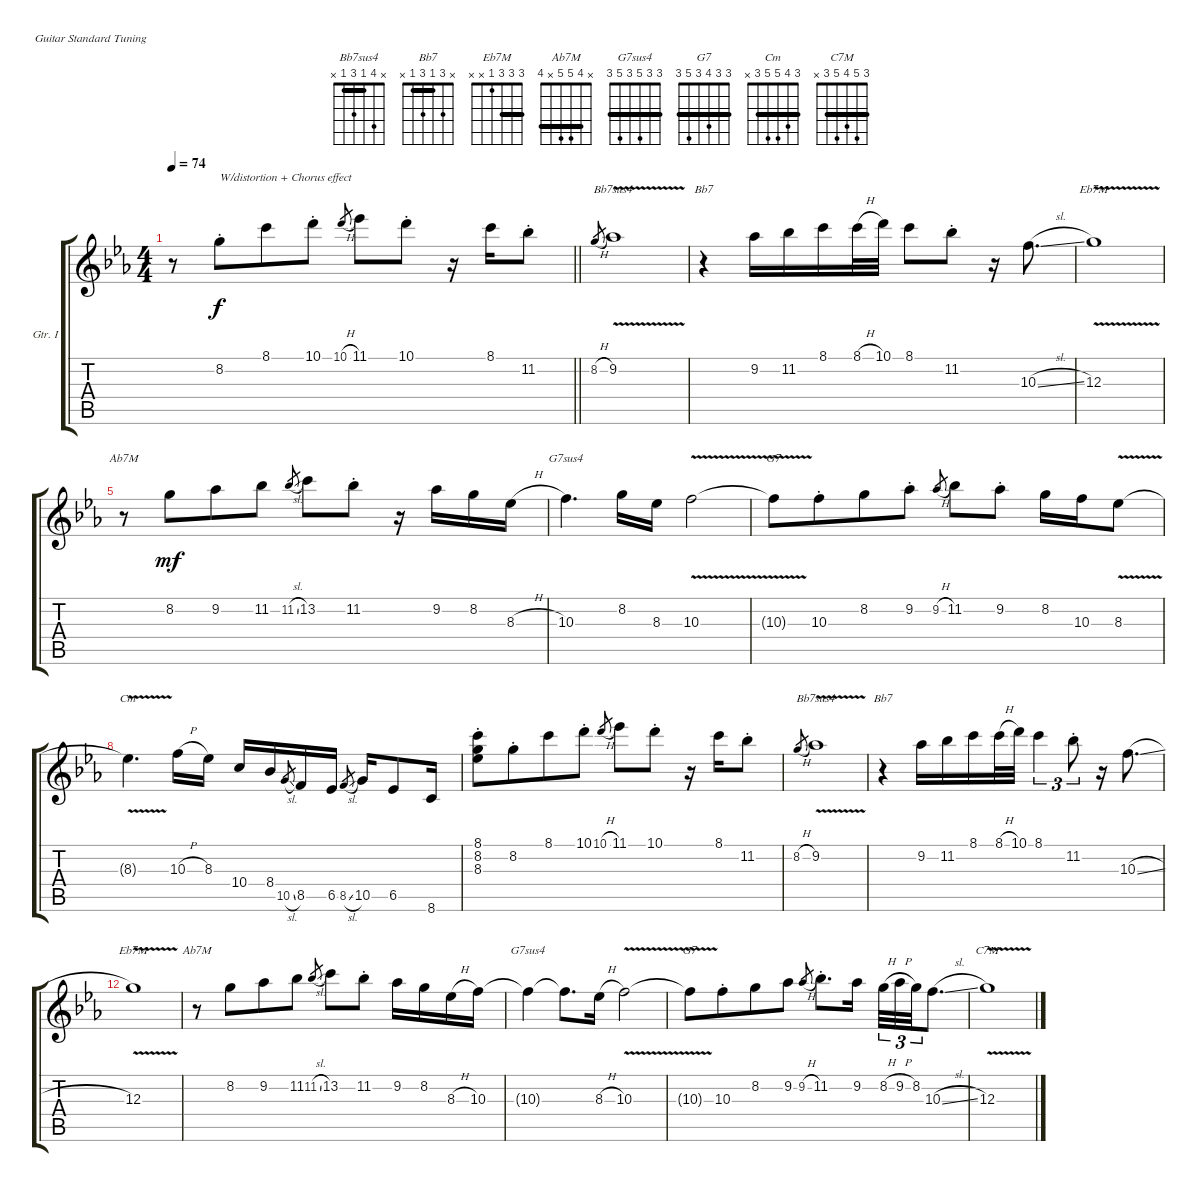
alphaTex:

\bracketExtendMode groupsimilarinstruments
\firstSystemTrackNameOrientation horizontal
\otherSystemsTrackNameOrientation horizontal
\defaultBarNumberDisplay FirstOfSystem
\track ("Guitar I" "Gtr. I") {multiBarRest instrument distortionguitar}
\staff {score tabs}
\tuning (E4 B3 G3 D3 A2 E2)
\chord ("Bb7sus4" x 4 1 3 1 x) {showfingering false barre 1}
\chord ("Bb7" x 3 1 3 1 x) {showfingering false barre 1}
\chord ("Eb7M" 3 3 3 1 x x) {showfingering false barre (3 3)}
\chord ("Ab7M" x 4 5 5 x 4) {showfingering false barre 4}
\chord ("G7sus4" 3 3 5 3 5 3) {showfingering false barre (3 3 3)}
\chord ("G7" 3 3 4 3 5 3) {showfingering false barre (3 3 3)}
\chord ("Cm" 3 4 5 5 3 x) {showfingering false barre 3}
\chord ("C7M" 3 5 4 5 3 x) {showfingering false barre 3}
\ts (4 4)
\beaming (8 2 2 2 2)
\tempo 74
\clef g2
\barLineRight lightlight
\ks eb
r.8{dy f instrument distortionguitar} 8.2{st}.8{txt "W/distortion + Chorus effect" beam merge} 8.1.8 10.1{st}.8 10.1{h}.8{gr} 11.1.8 10.1{st}.8 r.16 8.1.16 11.2{st}.8 |
8.2{h}.8{gr} 9.2{v}.1{ch "Bb7sus4"} |
r.4{ch "Bb7"} 9.2.16 11.2.16 8.1.16 8.1{h}.32 10.1.32 8.1.8 11.2{st}.8 r.16 10.3{sl}.8{d} |
12.3{v}.1{ch "Eb7M"} |
r.8{ch "Ab7M"} 8.2.8{dy mf beam merge} 9.2.8 11.2.8 11.2{sl}.8{gr} 13.2.8 11.2{st}.8 r.16 9.2.16 8.2.16 8.3{h}.16 |
10.3.4{d ch "G7sus4"} 8.2.16 8.3.16 10.3{v}.2 |
10.3{v t}.8{ch "G7"} 10.3{st}.8{beam merge} 8.2.8 9.2{st}.8 9.2{h}.8{gr} 11.2.8 9.2{st}.8 8.2.16 10.3.16 8.3{v}.8 |
8.3{v t}.4{d ch "Cm"} 10.3{h}.16 8.3.16 10.4.16 8.4.16 10.5{sl}.8{gr} 8.5.16 6.5.16 8.5{sl}.8{gr} 10.5.16 6.5.8 8.6.16 |
(8.1{st} 8.2{st} 8.3{st}).8{beam merge} 8.2{st}.8{beam merge} 8.1.8 10.1{st}.8 10.1{h}.8{gr} 11.1.8 10.1{st}.8 r.16 8.1.16 11.2{st}.8 |
8.2{h}.8{gr} 9.2{v}.1{ch "Bb7sus4"} |
r.4{ch "Bb7"} 9.2.16 11.2.16 8.1.16 8.1{h}.32 10.1.32 8.1.4{tu (3 2)} 11.2{st}.8{tu (3 2)} r.16 10.3{sl}.8{d} |
12.3{v}.1{ch "Eb7M"} |
r.8{ch "Ab7M"} 8.2.8{beam merge} 9.2.8{beam merge} 11.2.8 11.2{sl}.8{gr} 13.2.8 11.2{st}.8 9.2.16 8.2.16 8.3{h}.16 10.3.16 |
10.3{t}.4{ch "G7sus4"} 10.3{t}.8{d} 8.3{h}.16 10.3{v}.2 |
10.3{v t}.8{ch "G7"} 10.3{st}.8{beam merge} 8.2.8 9.2.8 9.2{h}.8{gr} 11.2{st}.8{d} 9.2.16 8.2{h}.32{tu (3 2)} 9.2{h}.32{tu (3 2)} 8.2.32{tu (3 2) beam merge} 10.3{sl}.8{d} |
12.3{v}.1{ch "C7M"}
